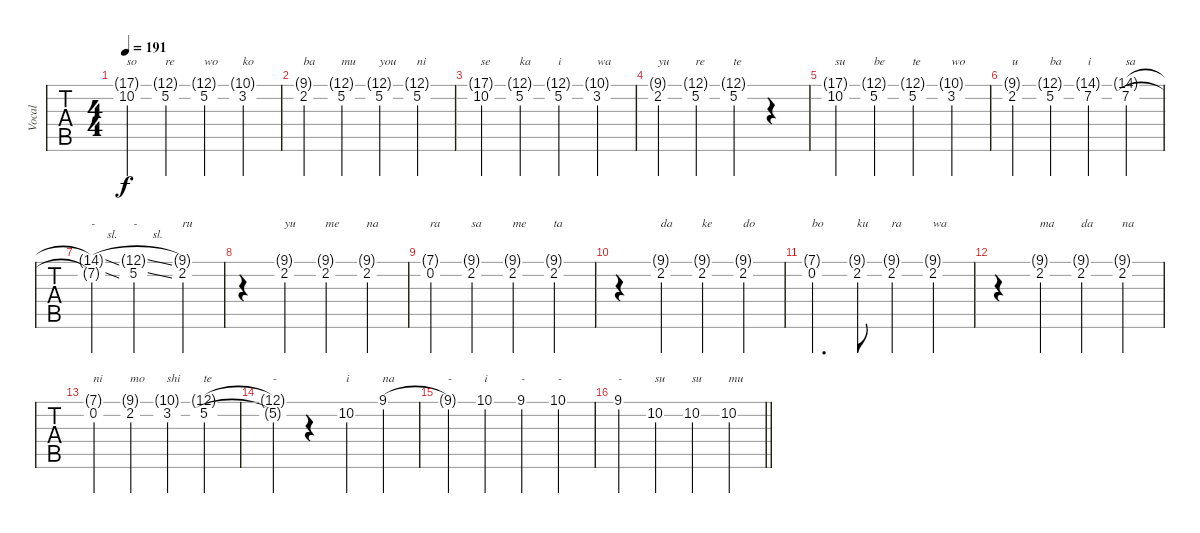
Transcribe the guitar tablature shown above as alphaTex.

\track ("Vocal" "Vocal") {instrument clarinet}
\staff {tabs}
\tuning (Eb4 Bb3 Gb3 Db3 Ab2 Eb2) {hide}
\ts (4 4)
\tempo 191
\clef g2
\ks c
(17.1{g} 10.2).4{txt "so" dy f} (12.1{g} 5.2).4{txt "re"} (12.1{g} 5.2).4{txt "wo"} (10.1{g} 3.2).4{txt "ko"} |
(9.1{g} 2.2).4{txt "ba"} (12.1{g} 5.2).4{txt "mu"} (12.1{g} 5.2).4{txt "you"} (12.1{g} 5.2).4{txt "ni"} |
(17.1{g} 10.2).4{txt "se"} (12.1{g} 5.2).4{txt "ka"} (12.1{g} 5.2).4{txt "i"} (10.1{g} 3.2).4{txt "wa"} |
(9.1{g} 2.2).4{txt "yu"} (12.1{g} 5.2).4{txt "re"} (12.1{g} 5.2).4{txt "te"} r.4 |
(17.1{g} 10.2).4{txt "su"} (12.1{g} 5.2).4{txt "be"} (12.1{g} 5.2).4{txt "te"} (10.1{g} 3.2).4{txt "wo"} |
(9.1{g} 2.2).4{txt "u"} (12.1{g} 5.2).4{txt "ba"} (14.1{g} 7.2).4{txt "i"} (14.1{g} 7.2).4{txt "sa"} |
(14.1{sl t} 7.2{sl t}).4{txt "-"} (12.1{sl g} 5.2{sl}).2{txt "-"} (9.1{g} 2.2).4{txt "ru"} |
r.4 (9.1{g} 2.2).4{txt "yu"} (9.1{g} 2.2).4{txt "me"} (9.1{g} 2.2).4{txt "na"} |
(7.1{g} 0.2).4{txt "ra"} (9.1{g} 2.2).4{txt "sa"} (9.1{g} 2.2).4{txt "me"} (9.1{g} 2.2).4{txt "ta"} |
r.4 (9.1{g} 2.2).4{txt "da"} (9.1{g} 2.2).4{txt "ke"} (9.1{g} 2.2).4{txt "do"} |
(7.1{g} 0.2).4{d txt "bo"} (9.1{g} 2.2).8{txt "ku"} (9.1{g} 2.2).4{txt "ra"} (9.1{g} 2.2).4{txt "wa"} |
r.4 (9.1{g} 2.2).4{txt "ma"} (9.1{g} 2.2).4{txt "da"} (9.1{g} 2.2).4{txt "na"} |
(7.1{g} 0.2).4{txt "ni"} (9.1{g} 2.2).4{txt "mo"} (10.1{g} 3.2).4{txt "shi"} (12.1{g} 5.2).4{txt "te"} |
(12.1{t} 5.2{t}).4{txt "-"} r.4 10.2.4{txt "i"} 9.1.4{txt "na"} |
9.1{t}.4{txt "-"} 10.1.4{txt "i"} 9.1.4{txt "-"} 10.1.4{txt "-"} |
\barLineRight lightlight
9.1.4{txt "-"} 10.2.4{txt "su"} 10.2.4{txt "su"} 10.2.4{txt "mu"}
